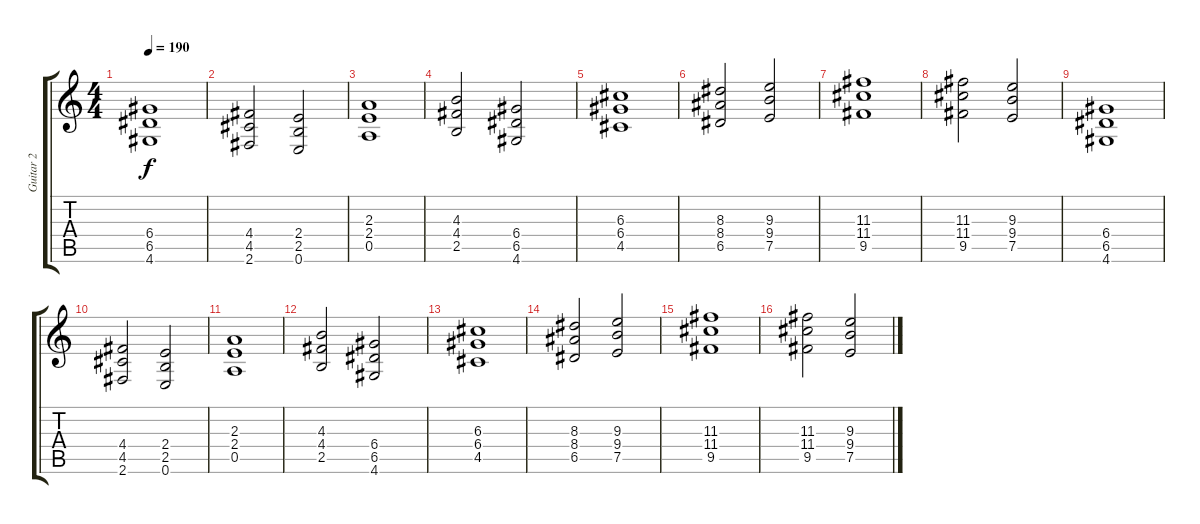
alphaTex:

\track ("Guitar 2" "Guitar 2") {instrument distortionguitar}
\staff {score tabs}
\tuning (E4 B3 G3 D3 A2 E2) {hide}
\ts (4 4)
\tempo 190
\clef g2
\ks c
(6.4 6.5 4.6).1{dy f instrument distortionguitar} |
(4.4 4.5 2.6).2 (2.4 2.5 0.6).2 |
(2.3 2.4 0.5).1 |
(4.3 4.4 2.5).2 (6.4 6.5 4.6).2 |
(6.3 6.4 4.5).1 |
(8.3 8.4 6.5).2 (9.3 9.4 7.5).2 |
(11.3 11.4 9.5).1 |
(11.3 11.4 9.5).2 (9.3 9.4 7.5).2 |
(6.4 6.5 4.6).1 |
(4.4 4.5 2.6).2 (2.4 2.5 0.6).2 |
(2.3 2.4 0.5).1 |
(4.3 4.4 2.5).2 (6.4 6.5 4.6).2 |
(6.3 6.4 4.5).1 |
(8.3 8.4 6.5).2 (9.3 9.4 7.5).2 |
(11.3 11.4 9.5).1 |
(11.3 11.4 9.5).2 (9.3 9.4 7.5).2
